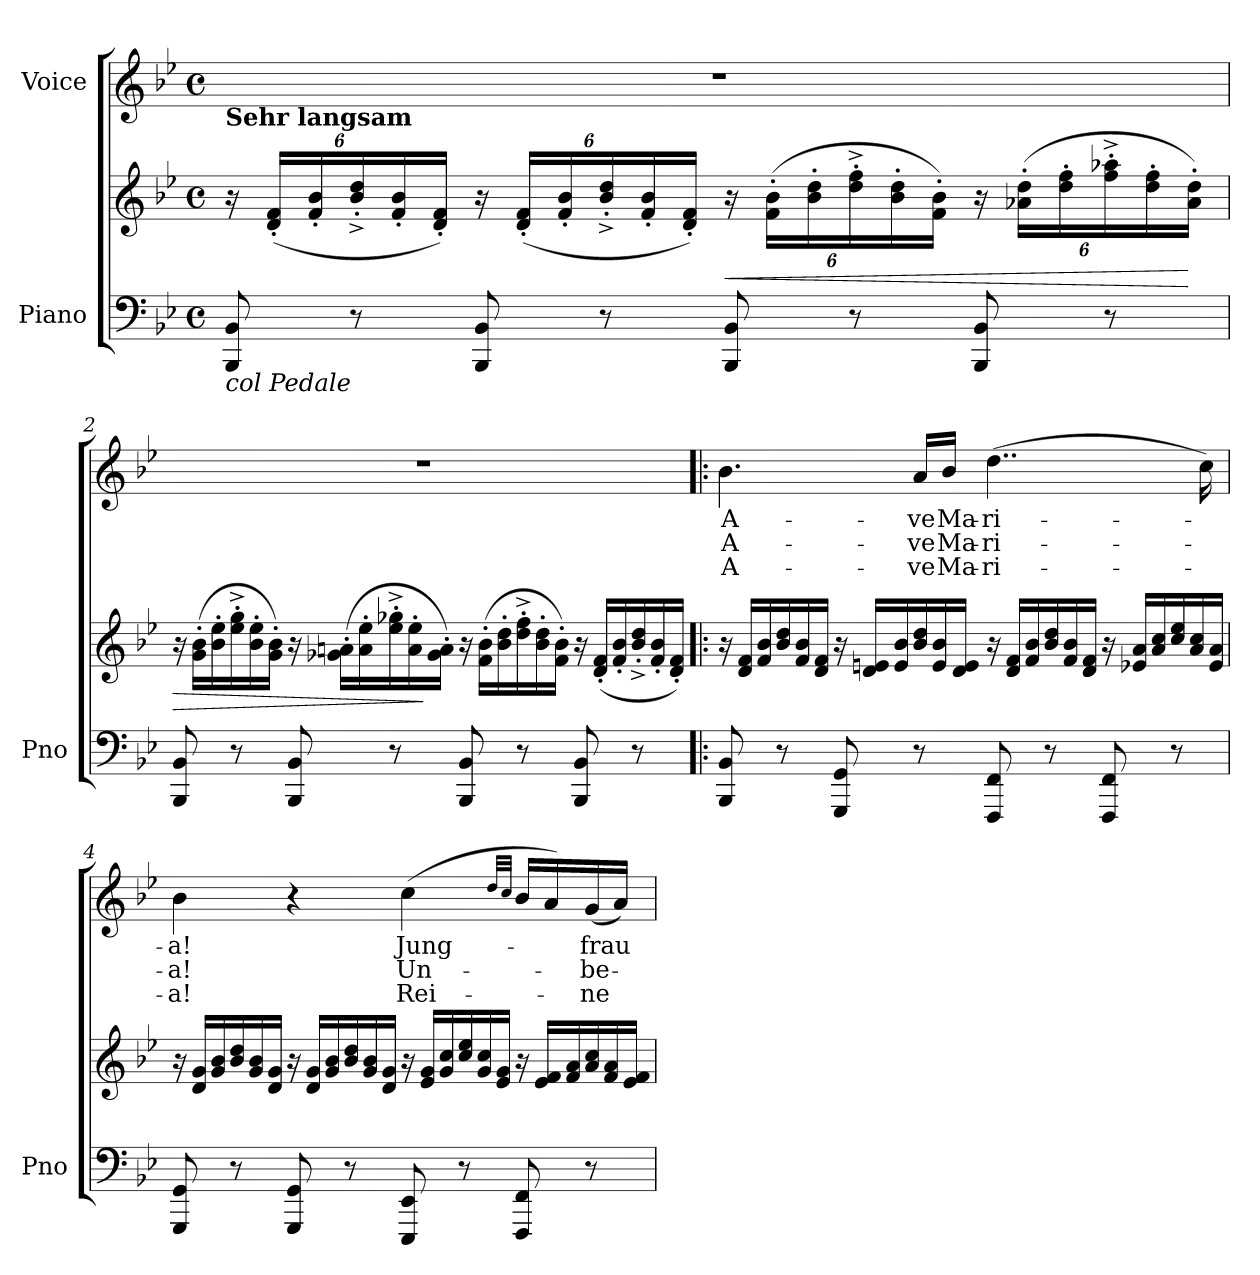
**kern	**kern	**dynam	**kern	**text	**text	**text
*part2	*part2	*part2	*part1	*part1	*part1	*part1
*staff3	*staff2	*staff2/3	*staff1	*staff1	*staff1	*staff1
*I"Piano	*	*	*I"Voice	*	*	*
*I'Pno	*	*	*	*	*	*
*clefF4	*clefG2	*	*clefG2	*	*	*
*k[b-e-]	*k[b-e-]	*	*k[b-e-]	*	*	*
*B-:	*B-:	*	*B-:	*	*	*
*M4/4	*M4/4	*	*M4/4	*	*	*
*met(c)	*met(c)	*	*met(c)	*	*	*
*	*Xbrackettup	*	*	*	*	*
=1	=1	=1	=1	=1	=1	=1
!	!LO:TX:a:B:t=Sehr langsam	!	!	!	!	!
!LO:TX:b:i:t=col Pedale	!	!	!	!	!	!
8BBB-/ 8BB-/	24r	.	1r	.	.	.
.	(<24d/'< 24f/'<LL	.	.	.	.	.
.	24f/'< 24b-/'<	.	.	.	.	.
8r	24b-/^<'< 24dd/^<'<	.	.	.	.	.
.	24f/'< 24b-/'<	.	.	.	.	.
.	24d/'< 24f/'<JJ)	.	.	.	.	.
8BBB-/ 8BB-/	24r	.	.	.	.	.
.	(<24d/'< 24f/'<LL	.	.	.	.	.
.	24f/'< 24b-/'<	.	.	.	.	.
8r	24b-/^<'< 24dd/^<'<	.	.	.	.	.
.	24f/'< 24b-/'<	.	.	.	.	.
.	24d/'< 24f/'<JJ)	.	.	.	.	.
!	!	!LO:HP:b	!	!	!	!
8BBB-/ 8BB-/	24r	<	.	.	.	.
.	(>24f\'> 24b-\'>LL	.	.	.	.	.
.	24b-\'> 24dd\'>	.	.	.	.	.
8r	24dd\^>'> 24ff\^>'>	.	.	.	.	.
.	24b-\'> 24dd\'>	.	.	.	.	.
.	24f\'> 24b-\'>JJ)	.	.	.	.	.
8BBB-/ 8BB-/	24r	.	.	.	.	.
.	(>24a-X\'> 24dd\'>LL	.	.	.	.	.
.	24dd\'> 24ff\'>	.	.	.	.	.
8r	24ff\^>'> 24aa-X\^>'>	.	.	.	.	.
.	24dd\'> 24ff\'>	.	.	.	.	.
.	24a-\'> 24dd\'>JJ)	[	.	.	.	.
=2	=2	=2	=2	=2	=2	=2
*	*Xtuplet	*	*	*	*	*
!	!	!LO:HP:b	!	!	!	!
8BBB-/ 8BB-/	24r	>	1r	.	.	.
.	(>24g\'> 24b-\'>LL	.	.	.	.	.
.	24b-\'> 24ee-\'>	.	.	.	.	.
8r	24ee-\^>'> 24gg\^>'>	.	.	.	.	.
.	24b-\'> 24ee-\'>	.	.	.	.	.
.	24g\'> 24b-\'>JJ)	.	.	.	.	.
8BBB-/ 8BB-/	24r	.	.	.	.	.
.	(>24g-X\'> 24an\'>LL	.	.	.	.	.
.	24a\'> 24ee-\'>	.	.	.	.	.
8r	24ee-\^>'> 24gg-X\^>'>	.	.	.	.	.
.	24a\'> 24ee-\'>	.	.	.	.	.
.	24g-\'> 24a\'>JJ)	]	.	.	.	.
8BBB-/ 8BB-/	24r	.	.	.	.	.
.	(>24f\'> 24b-\'>LL	.	.	.	.	.
.	24b-\'> 24dd\'>	.	.	.	.	.
8r	24dd\^>'> 24ff\^>'>	.	.	.	.	.
.	24b-\'> 24dd\'>	.	.	.	.	.
.	24f\'> 24b-\'>JJ)	.	.	.	.	.
8BBB-/ 8BB-/	24r	.	.	.	.	.
.	(<24d/'< 24f/'<LL	.	.	.	.	.
.	24f/'< 24b-/'<	.	.	.	.	.
8r	24b-/^<'< 24dd/^<'<	.	.	.	.	.
.	24f/'< 24b-/'<	.	.	.	.	.
.	24d/'< 24f/'<JJ)	.	.	.	.	.
!!LO:LB:g=z
=3!|:	=3!|:	=3!|:	=3!|:	=3!|:	=3!|:	=3!|:
!	!	!	!	!LO:LY:b	!LO:LY:b	!LO:LY:b
8BBB-/ 8BB-/	24r	.	4.b-\	A-	A-	A-
.	24d/ 24f/LL	.	.	.	.	.
.	24f/ 24b-/	.	.	.	.	.
8r	24b-/ 24dd/	.	.	.	.	.
.	24f/ 24b-/	.	.	.	.	.
.	24d/ 24f/JJ	.	.	.	.	.
8GGG/ 8GG/	24r	.	.	.	.	.
.	24d/ 24en/LL	.	.	.	.	.
.	24e/ 24b-/	.	.	.	.	.
!	!	!	!	!LO:LY:b	!LO:LY:b	!LO:LY:b
8r	24b-/ 24dd/	.	16a/LL	-ve	-ve	-ve
.	24e/ 24b-/	.	.	.	.	.
!	!	!	!	!LO:LY:b	!LO:LY:b	!LO:LY:b
.	.	.	16b-/JJ	Ma-	Ma-	Ma-
.	24d/ 24e/JJ	.	.	.	.	.
!	!	!	!	!LO:LY:b	!LO:LY:b	!LO:LY:b
8FFF/ 8FF/	24r	.	(>4..dd\	-ri-	-ri-	-ri-
.	24d/ 24f/LL	.	.	.	.	.
.	24f/ 24b-/	.	.	.	.	.
8r	24b-/ 24dd/	.	.	.	.	.
.	24f/ 24b-/	.	.	.	.	.
.	24d/ 24f/JJ	.	.	.	.	.
8FFF/ 8FF/	24r	.	.	.	.	.
.	24e-X/ 24a/LL	.	.	.	.	.
.	24a/ 24cc/	.	.	.	.	.
8r	24cc/ 24ee-/	.	.	.	.	.
.	24a/ 24cc/	.	.	.	.	.
.	.	.	16cc\)	.	.	.
.	24e-/ 24a/JJ	.	.	.	.	.
=4	=4	=4	=4	=4	=4	=4
!	!	!	!	!LO:LY:b	!LO:LY:b	!LO:LY:b
8GGG/ 8GG/	24r	.	4b-\	-a!	-a!	-a!
.	24d/ 24g/LL	.	.	.	.	.
.	24g/ 24b-/	.	.	.	.	.
8r	24b-/ 24dd/	.	.	.	.	.
.	24g/ 24b-/	.	.	.	.	.
.	24d/ 24g/JJ	.	.	.	.	.
8GGG/ 8GG/	24r	.	4r	.	.	.
.	24d/ 24g/LL	.	.	.	.	.
.	24g/ 24b-/	.	.	.	.	.
8r	24b-/ 24dd/	.	.	.	.	.
.	24g/ 24b-/	.	.	.	.	.
.	24d/ 24g/JJ	.	.	.	.	.
!	!	!	!	!LO:LY:b	!LO:LY:b	!LO:LY:b
8EEE-/ 8EE-/	24r	.	(>4cc\	Jung-	Un-	Rei-
.	24e-/ 24g/LL	.	.	.	.	.
.	24g/ 24cc/	.	.	.	.	.
8r	24cc/ 24ee-/	.	.	.	.	.
.	24g/ 24cc/	.	.	.	.	.
.	24e-/ 24g/JJ	.	.	.	.	.
.	.	.	32qdd/LLL	.	.	.
.	.	.	32qcc/JJJ	.	.	.
8FFF/ 8FF/	24r	.	16b-/LL	.	.	.
.	24e-/ 24f/LL	.	.	.	.	.
.	.	.	16a/)	.	.	.
.	24f/ 24a/	.	.	.	.	.
!	!	!	!	!LO:LY:b	!LO:LY:b	!LO:LY:b
8r	24a/ 24cc/	.	(<16g/	-frau	-be-	-ne
.	24f/ 24a/	.	.	.	.	.
.	.	.	16a/JJ)	.	.	.
.	24e-/ 24f/JJ	.	.	.	.	.
=	=	=	=	=	=	=
*-	*-	*-	*-	*-	*-	*-
